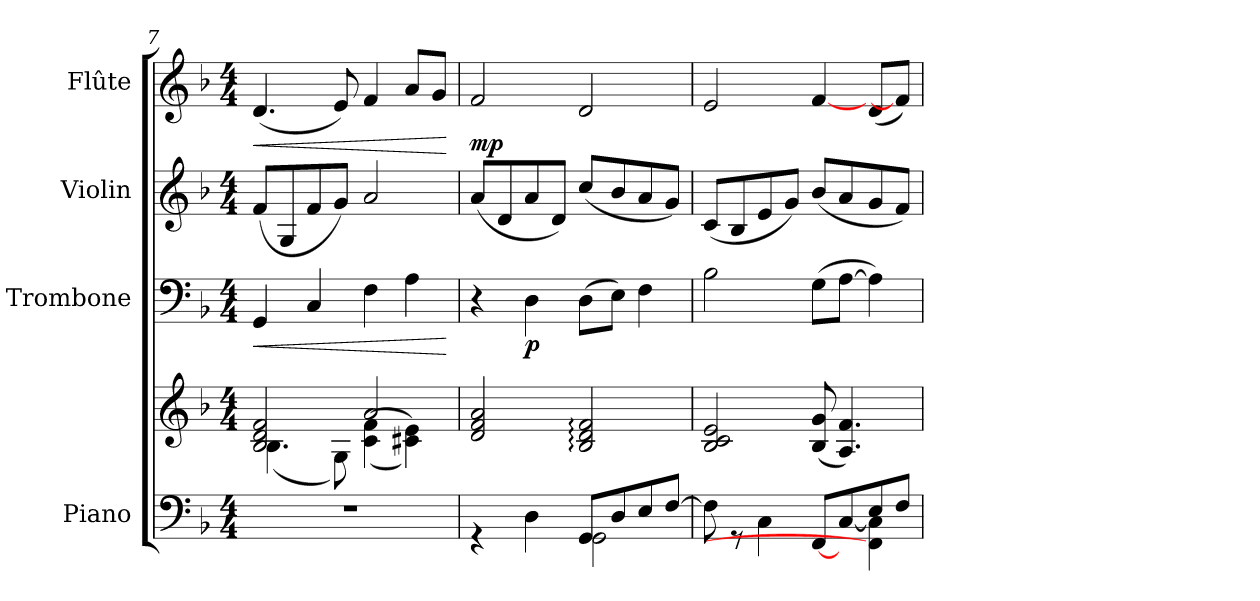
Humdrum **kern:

**kern	**kern	**kern	**dynam	**kern	**kern	**dynam
*part4	*part4	*part3	*part3	*part2	*part1	*part1
*staff5	*staff4	*staff3	*staff3	*staff2	*staff1	*staff1
*I"Piano	*	*I"Trombone	*	*I"Violin	*I"Flûte	*
*I'Pno.	*	*I'Tbn.	*	*I'Vln.	*I'Fl.	*
*clefF4	*clefG2	*clefF4	*	*clefG2	*clefG2	*
*k[b-]	*k[b-]	*k[b-]	*	*k[b-]	*k[b-]	*
*M4/4	*M4/4	*M4/4	*	*M4/4	*M4/4	*
=7	=7	=7	=7	=7	=7	=7
*	*^	*	*	*	*	*
!	!	!	!	!LO:HP:b	!	!	!LO:HP:b
1r	2B-/ 2d/ 2f/	(4.B-\	4GG/	<	(8f/L	(4.d/	<
.	.	.	.	.	8G/	.	.
.	.	.	4C/	.	8f/	.	.
.	.	8G\)	.	.	8g/J)	8e/)	.
.	2a/	((4c\ 4f\	4F\	.	2a/	4f/	.
.	.	4c#X\ 4e\))	4A\	.	.	8a/L	.
.	.	.	.	.	.	8g/J	.
*	*v	*v	*	*	*	*	*
.	.	.	[	.	.	[
=8	=8	=8	=8	=8	=8	=8
*^	*	*	*	*	*	*
!	!	!	!	!	!	!	!LO:DY:b
4rGG	2ryy	2d/ 2f/ 2a/	4r	.	(8a/L	2f/	mp
.	.	.	.	.	8d/	.	.
!	!	!	!	!LO:DY:b	!	!	!
4D\	.	.	4D\	p	8a/	.	.
.	.	.	.	.	8d/J)	.	.
8GG/L	2GG\	2B-/: 2d/: 2f/:	(8D\L	.	(8cc/L	2d/	.
8D/	.	.	8E\J)	.	8b-/	.	.
8E/	.	.	4F\	.	8a/	.	.
[8F/J	.	.	.	.	8g/J)	.	.
!!LO:PB:g=z
=9	=9	=9	=9	=9	=9	=9	=9
8F\]	2.ryy	2B-/ 2c/ 2e/	2B-\	.	(8c/L	2e/	.
8rGG	.	.	.	.	8B-/	.	.
4C\	.	.	.	.	8e/	.	.
.	.	.	.	.	8g/J)	.	.
[8FF/L	.	(8B-/ 8g/	(8G\L	.	(8b-/L	[4f/	.
[8C/	.	4.A/ 4.f/)	[8A\J	.	8a/	.	.
8E/	4FF\] 4C\]	.	4A\])	.	8g/	(8d/L	.
8F/J	.	.	.	.	8f/J)	8f/J])	.
*v	*v	*	*	*	*	*	*
=	=	=	=	=	=	=
*-	*-	*-	*-	*-	*-	*-
